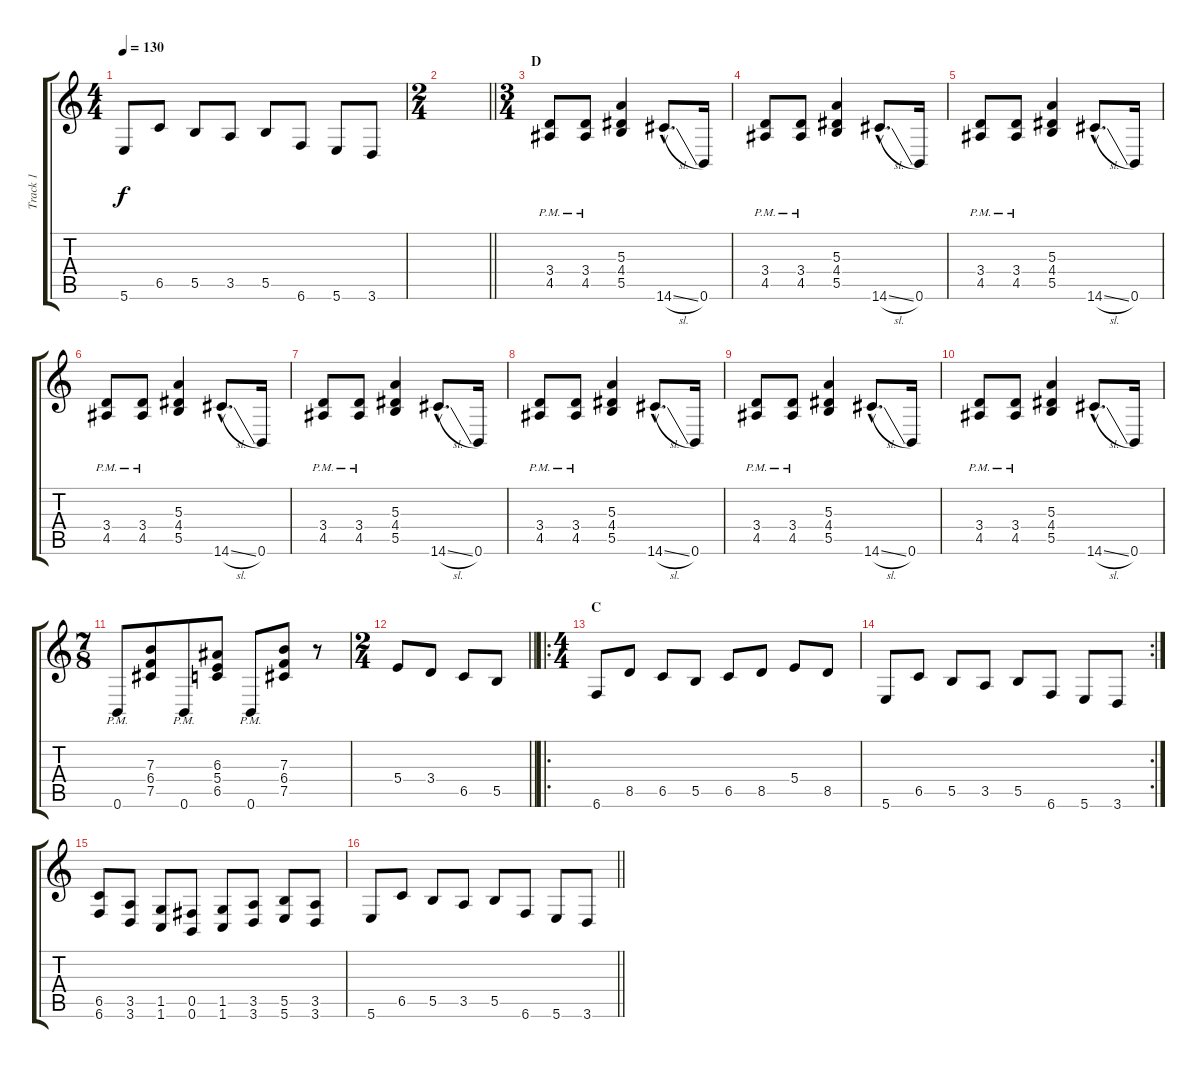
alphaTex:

\track ("Track 1" "Track 1") {instrument distortionguitar}
\staff {score tabs}
\tuning (Db4 Ab3 E3 B2 Gb2 B1) {hide}
\ts (4 4)
\tempo 130
\clef g2
\ks c
5.6.8{dy f} 6.5.8 5.5.8 3.5.8 5.5.8 6.6.8 5.6.8 3.6.8 |
\ts (2 4)
\barLineRight lightlight
|
\ts (3 4)
\section ("" "D")
(3.4{pm} 4.5{pm}).8 (3.4{pm} 4.5{pm}).8 (5.3 4.4 5.5).4 14.6{sl hac}.8{d} 0.6.16 |
(3.4{pm} 4.5{pm}).8 (3.4{pm} 4.5{pm}).8 (5.3 4.4 5.5).4 14.6{sl hac}.8{d} 0.6.16 |
(3.4{pm} 4.5{pm}).8 (3.4{pm} 4.5{pm}).8 (5.3 4.4 5.5).4 14.6{sl hac}.8{d} 0.6.16 |
(3.4{pm} 4.5{pm}).8 (3.4{pm} 4.5{pm}).8 (5.3 4.4 5.5).4 14.6{sl hac}.8{d} 0.6.16 |
(3.4{pm} 4.5{pm}).8 (3.4{pm} 4.5{pm}).8 (5.3 4.4 5.5).4 14.6{sl hac}.8{d} 0.6.16 |
(3.4{pm} 4.5{pm}).8 (3.4{pm} 4.5{pm}).8 (5.3 4.4 5.5).4 14.6{sl hac}.8{d} 0.6.16 |
(3.4{pm} 4.5{pm}).8 (3.4{pm} 4.5{pm}).8 (5.3 4.4 5.5).4 14.6{sl hac}.8{d} 0.6.16 |
(3.4{pm} 4.5{pm}).8 (3.4{pm} 4.5{pm}).8 (5.3 4.4 5.5).4 14.6{sl hac}.8{d} 0.6.16 |
\ts (7 8)
0.6{pm}.8 (7.3 6.4 7.5).8 0.6{pm}.8 (6.3 5.4 6.5).8 0.6{pm}.8 (7.3 6.4 7.5).8 r.8 |
\ts (2 4)
\barLineRight lightlight
5.4.8 3.4.8 6.5.8 5.5.8 |
\ro
\ts (4 4)
\section ("" "C")
6.6.8 8.5.8 6.5.8 5.5.8 6.5.8 8.5.8 5.4.8 8.5.8 |
\rc 2
5.6.8 6.5.8 5.5.8 3.5.8 5.5.8 6.6.8 5.6.8 3.6.8 |
(6.5 6.6).8 (3.5 3.6).8 (1.5 1.6).8 (0.5 0.6).8 (1.5 1.6).8 (3.5 3.6).8 (5.5 5.6).8 (3.5 3.6).8 |
\barLineRight lightlight
5.6.8 6.5.8 5.5.8 3.5.8 5.5.8 6.6.8 5.6.8 3.6.8
